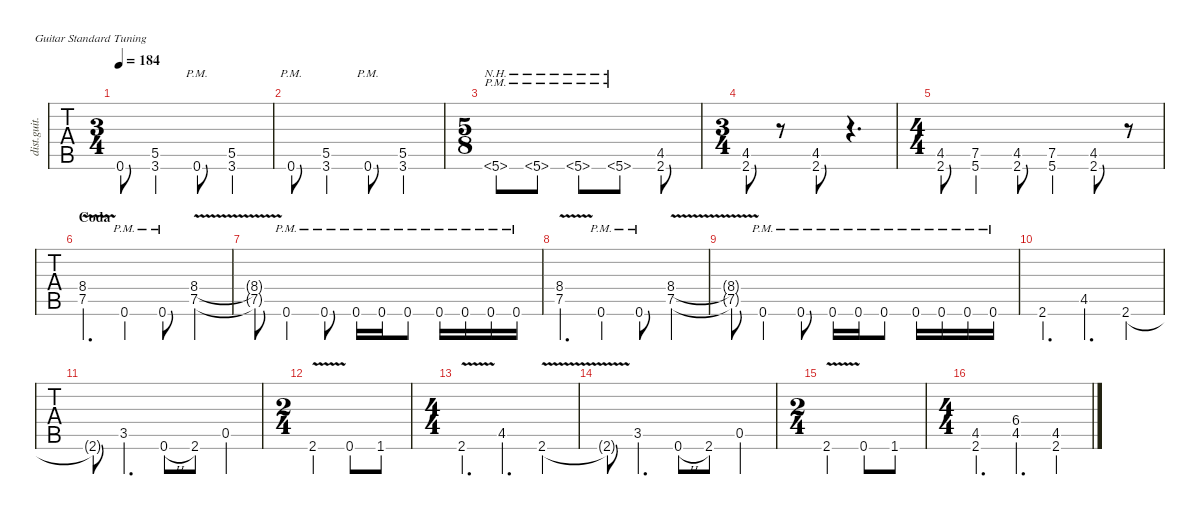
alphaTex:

\defaultSystemsLayout 4
\hideDynamics
\bracketExtendMode nobrackets
\otherSystemsTrackNameOrientation horizontal
\track ("Rhythm Guitar (James)" "dist.guit.") {defaultSystemsLayout 4 multiBarRest instrument distortionguitar}
\staff {tabs}
\tuning (E4 B3 G3 D3 A2 E2)
\ts (3 4)
\beaming (8 2 2 2 2)
\tempo 184
\clef g2
\ks c
0.6.8{dy mf} (3.6 5.5).4 0.6{pm}.8 (3.6 5.5).4 |
0.6{pm}.8 (3.6 5.5).4 0.6{pm}.8 (3.6 5.5).4 |
\ts (5 8)
\beaming (8 2 2 2 2)
5.6{nh pm}.8 5.6{nh pm}.8 5.6{nh pm}.8 5.6{nh pm}.8 (2.6{acc #} 4.5{acc #}).8 |
\ts (3 4)
\beaming (8 2 2 2 2)
(2.6{acc #} 4.5{acc #}).8 r.8 (2.6{acc #} 4.5{acc #}).8 r.4{d} |
\ts (4 4)
\beaming (8 2 2 2 2)
(2.6{acc #} 4.5{acc #}).8 (5.6 7.5).4 (2.6{acc #} 4.5{acc #}).8 (5.6 7.5).4 (2.6{acc #} 4.5{acc #}).8 r.8 |
\section ("" "Coda")
(7.5{v} 8.4{v acc #}).4{d} 0.6{pm}.4 0.6{pm}.8 (7.5{v} 8.4{v acc #}).4 |
(8.4{v t acc #} 7.5{v t}).8 0.6{pm}.4 0.6{pm}.8 0.6{pm}.16 0.6{pm}.16 0.6{pm}.8 0.6{pm}.16 0.6{pm}.16 0.6{pm}.16 0.6{pm}.16 |
(7.5{v} 8.4{v acc #}).4{d} 0.6{pm}.4 0.6{pm}.8 (7.5{v} 8.4{v acc #}).4 |
(8.4{v t acc #} 7.5{v t}).8 0.6{pm}.4 0.6{pm}.8 0.6{pm}.16 0.6{pm}.16 0.6{pm}.8 0.6{pm}.16 0.6{pm}.16 0.6{pm}.16 0.6{pm}.16 |
2.6{acc #}.4{d} 4.5{acc #}.4{d} 2.6{acc #}.4 |
2.6{t acc #}.8 3.5.4{d} 0.6{h}.8 2.6{acc #}.8 0.5.4 |
\ts (2 4)
\beaming (8 2 2 2 2)
2.6{v acc #}.4 0.6.8 1.6.8 |
\ts (4 4)
\beaming (8 2 2 2 2)
2.6{v acc #}.4{d} 4.5{acc #}.4{d} 2.6{v acc #}.4 |
2.6{v t acc #}.8 3.5.4{d} 0.6{h}.8 2.6{acc #}.8 0.5.4 |
\ts (2 4)
\beaming (8 2 2 2 2)
2.6{v acc #}.4 0.6.8 1.6.8 |
\ts (4 4)
\beaming (8 2 2 2 2)
(2.6{acc #} 4.5{acc #}).4{d} (4.5{acc #} 6.4{acc #}).4{d} (2.6{acc #} 4.5{acc #}).4
